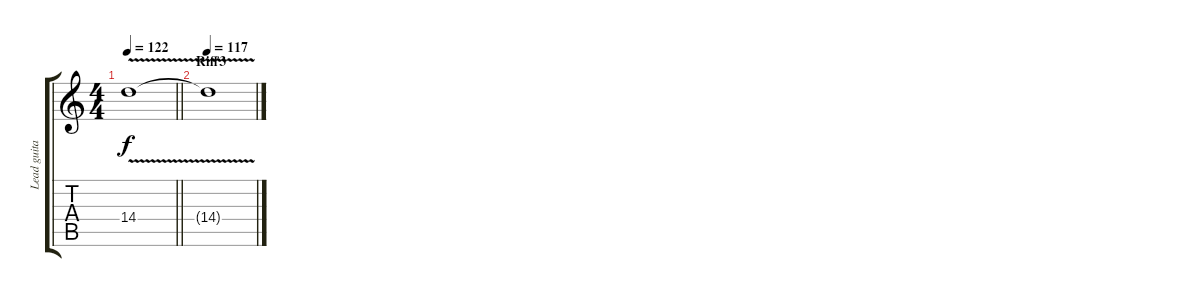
\track ("Lead guitar 2" "Lead guita") {instrument overdrivenguitar}
\staff {score tabs}
\tuning (D4 A3 F3 C3 G2 D2) {hide}
\ts (4 4)
\tempo 122
\clef g2
\barLineRight lightlight
\ks c
14.4{v}.1{dy f} |
\section ("" "Riff3")
\tempo 117
14.4{t}.1
